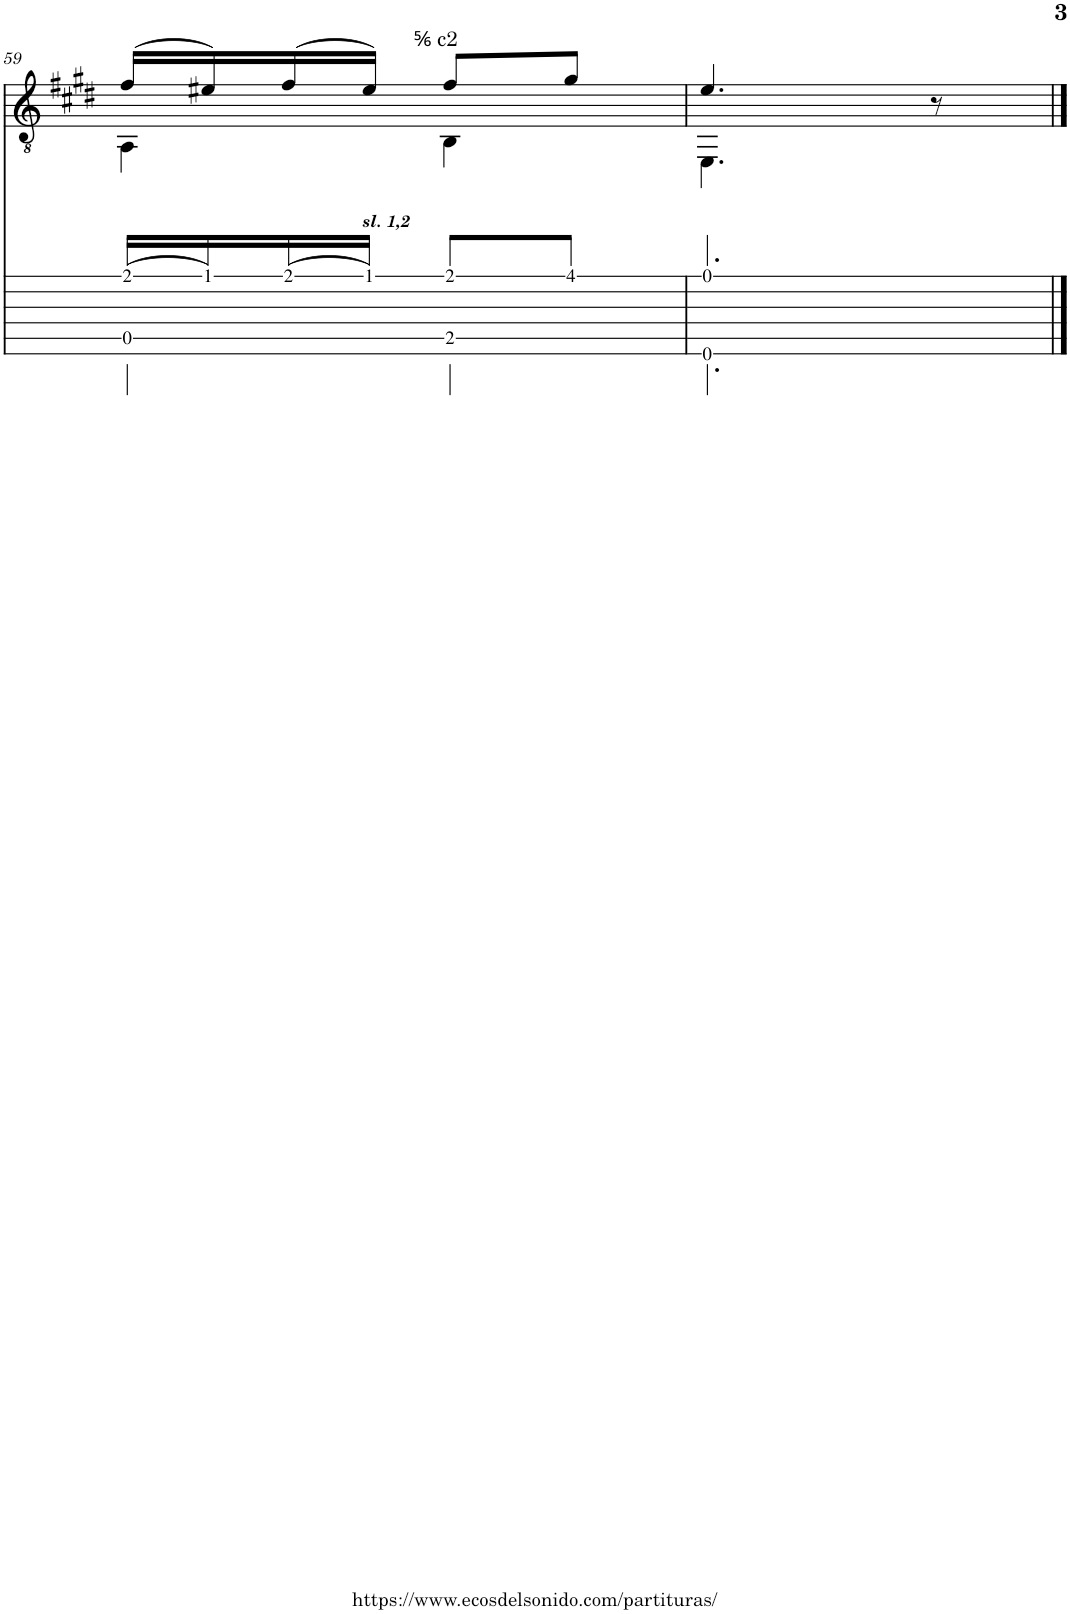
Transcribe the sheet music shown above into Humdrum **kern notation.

**kern	**kern
*part2	*part1
*staff2	*staff1
*I"Chitarra classica (Intavolatura)	*I"Classical Guitar
!!LO:PB:g=z
*	*clefGv2
*k[f#c#g#d#]	*k[f#c#g#d#]
*M2/4	*M2/4
=59	=59
*^	*^
(16f#/LL	4AA\	(16f#/LL	4AA\
16e#X/)	.	16e#X/)	.
(16f#/	.	(16f#/	.
!LO:TX:a:Bi:t=sl. 1,2	!	!	!
16e#/JJ)	.	16e#/JJ)	.
!	!	!LO:TX:a:t=⅚ c2	!
8f#/L	4BB\	8f#/L	4BB\
8g#/J	.	8g#/J	.
=60	=60	=60	=60
4.e/	4.EE\	4.e/	4.EE\
8r	8ryy	8r	8ryy
*v	*v	*	*
*	*v	*v
==	==
*-	*-
